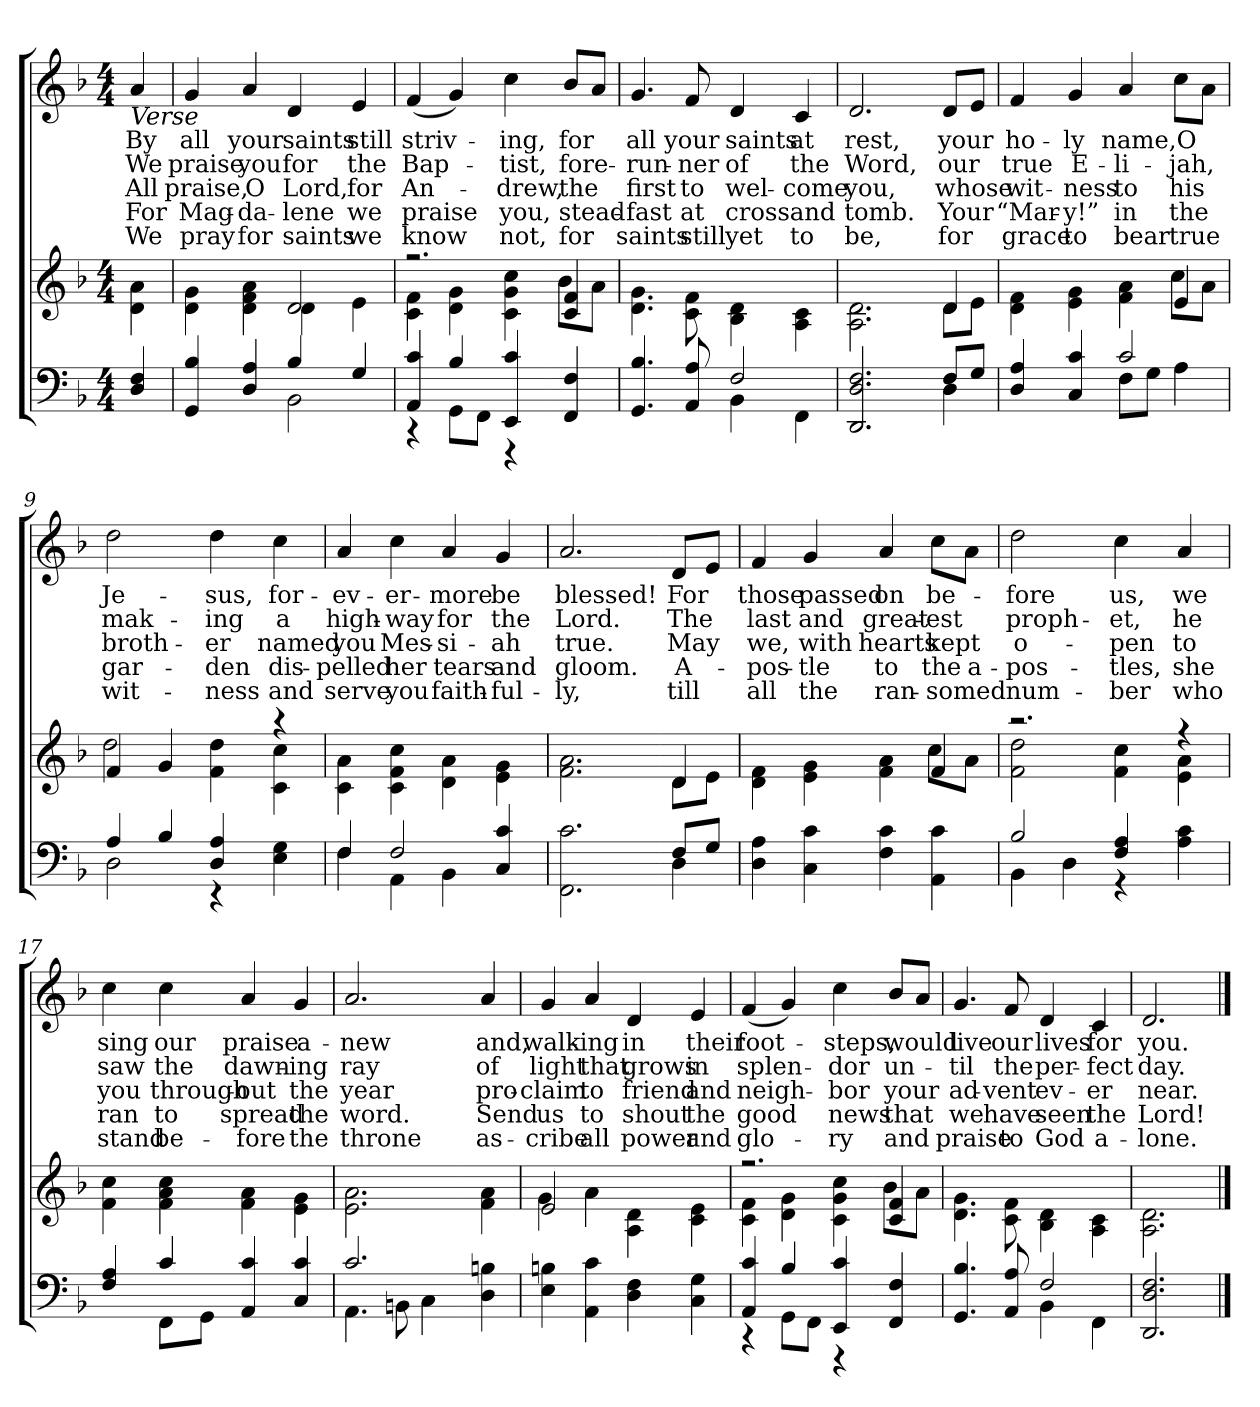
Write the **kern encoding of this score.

**kern	**kern	**kern	**text	**text	**text	**text	**text
*part2	*part2	*part1	*part1	*part1	*part1	*part1	*part1
*staff3	*staff2	*staff1	*staff1	*staff1	*staff1	*staff1	*staff1
*clefF4	*clefG2	*clefG2	*	*	*	*	*
*k[b-]	*k[b-]	*k[b-]	*	*	*	*	*
*M4/4	*M4/4	*M4/4	*	*	*	*	*
=1	=1	=1	=1	=1	=1	=1	=1
*^	*^	*	*	*	*	*	*
!	!	!	!	!LO:TX:b:i:t=Verse	!	!	!	!	!
!	!	!	!	!	!LO:LY:b	!LO:LY:b	!LO:LY:b	!LO:LY:b	!LO:LY:b
4ryy	4D/ 4F/	4ryy	4d\ 4a\	4a/	By	We	All	For	We
=2	=2	=2	=2	=2	=2	=2	=2	=2	=2
*	*^	*	*	*	*	*	*	*	*
!	!	!	!	!	!	!LO:LY:b	!LO:LY:b	!LO:LY:b	!LO:LY:b	!LO:LY:b
2ryy	2ryy	4GG/ 4B-/	2ryy	4d\ 4g\	4g/	all	praise	praise,	Mag-	pray
!	!	!	!	!	!	!LO:LY:b	!LO:LY:b	!LO:LY:b	!LO:LY:b	!LO:LY:b
.	.	4D/ 4A/	.	4d\ 4f\ 4a\	4a/	your	you	O	-da-	for
!	!	!	!	!	!	!LO:LY:b	!LO:LY:b	!LO:LY:b	!LO:LY:b	!LO:LY:b
4B-/	2BB-\	2ryy	2d/	4d\	4d/	saints	for	Lord,	-lene	saints
!	!	!	!	!	!	!LO:LY:b	!LO:LY:b	!LO:LY:b	!LO:LY:b	!LO:LY:b
4G/	.	.	.	4e\	4e/	still	the	for	we	we
*	*v	*v	*	*	*	*	*	*	*	*
=3	=3	=3	=3	=3	=3	=3	=3	=3	=3
!	!	!	!	!	!LO:LY:b	!LO:LY:b	!LO:LY:b	!LO:LY:b	!LO:LY:b
4AA/ 4c/	4r	2.r	4c\ 4f\	(<4f/	striv-	Bap-	An-	praise	know
4B-/	8GG\L	.	4d\ 4g\	4g/)	.	.	.	.	.
.	8FF\J	.	.	.	.	.	.	.	.
!	!	!	!	!	!LO:LY:b	!LO:LY:b	!LO:LY:b	!LO:LY:b	!LO:LY:b
4EE/ 4c/	4r	.	4c\ 4g\ 4cc\	4cc\	-ing,	-tist,	-drew,	you,	not,
!!LO:LB:g=z
=4-	=4-	=4-	=4-	=4-	=4-	=4-	=4-	=4-	=4-
!	!	!	!	!	!LO:LY:b	!LO:LY:b	!LO:LY:b	!LO:LY:b	!LO:LY:b
*v	*v	*	*	*	*	*	*	*	*
4FF/ 4F/	4c/ 4f/	8b-\L	8b-/L	for	fore-	the	stead-	for
.	.	8a\J	8a/J	.	.	.	.	.
=5	=5	=5	=5	=5	=5	=5	=5	=5
*^	*	*	*	*	*	*	*	*
!	!	!	!	!	!LO:LY:b	!LO:LY:b	!LO:LY:b	!LO:LY:b	!LO:LY:b
4.GG/ 4.B-/	2ryy	1ryy	4.d\ 4.g\	4.g/	all	-run-	first	-fast	saints
!	!	!	!	!	!LO:LY:b	!LO:LY:b	!LO:LY:b	!LO:LY:b	!LO:LY:b
8AA/ 8A/	.	.	8c\ 8f\	8f/	your	-ner	to	at	still
!	!	!	!	!	!LO:LY:b	!LO:LY:b	!LO:LY:b	!LO:LY:b	!LO:LY:b
2F/	4BB-\	.	4B-\ 4d\	4d/	saints	of	wel-	cross	yet
!	!	!	!	!	!LO:LY:b	!LO:LY:b	!LO:LY:b	!LO:LY:b	!LO:LY:b
.	4FF\	.	4A\ 4c\	4c/	at	the	-come	and	to
=6	=6	=6	=6	=6	=6	=6	=6	=6	=6
!	!	!	!	!	!LO:LY:b	!LO:LY:b	!LO:LY:b	!LO:LY:b	!LO:LY:b
*v	*v	*	*	*	*	*	*	*	*
2.DD/ 2.D/ 2.F/	2.ryy	2.A\ 2.d\	2.d/	rest,	Word,	you,	tomb.	be,
!!LO:LB:g=z
=7-	=7-	=7-	=7-	=7-	=7-	=7-	=7-	=7-
*^	*	*	*	*	*	*	*	*
!	!	!	!	!	!LO:LY:b	!LO:LY:b	!LO:LY:b	!LO:LY:b	!LO:LY:b
8F/L	4D\	4d/	8d\L	8d/L	your	our	whose	Your	for
8G/J	.	.	8e\J	8e/J	.	.	.	.	.
=8	=8	=8	=8	=8	=8	=8	=8	=8	=8
!	!	!	!	!	!LO:LY:b	!LO:LY:b	!LO:LY:b	!LO:LY:b	!LO:LY:b
4D/ 4A/	2ryy	2.ryy	4d\ 4f\	4f/	ho-	true	wit-	“Mar-	grace
!	!	!	!	!	!LO:LY:b	!LO:LY:b	!LO:LY:b	!LO:LY:b	!LO:LY:b
4C/ 4c/	.	.	4e\ 4g\	4g/	-ly	E-	-ness	-y!”	to
!	!	!	!	!	!LO:LY:b	!LO:LY:b	!LO:LY:b	!LO:LY:b	!LO:LY:b
2c/	8F\L	.	4f\ 4a\	4a/	name,	-li-	to	in	bear
.	8G\J	.	.	.	.	.	.	.	.
!	!	!	!	!	!LO:LY:b	!LO:LY:b	!LO:LY:b	!LO:LY:b	!LO:LY:b
.	4A\	4e/	8cc\L	8cc\L	O	-jah,	his	the	true
.	.	.	8a\J	8a\J	.	.	.	.	.
=9	=9	=9	=9	=9	=9	=9	=9	=9	=9
!	!	!	!	!	!LO:LY:b	!LO:LY:b	!LO:LY:b	!LO:LY:b	!LO:LY:b
4A/	2D\	4f/	2dd\	2dd\	Je-	mak-	broth-	gar-	wit-
4B-/	.	4g/	.	.	.	.	.	.	.
!	!	!	!	!	!LO:LY:b	!LO:LY:b	!LO:LY:b	!LO:LY:b	!LO:LY:b
4D/ 4A/	4r	4ryy	4f\ 4dd\	4dd\	-sus,	-ing	-er	-den	-ness
!!LO:LB:g=z
=10-	=10-	=10-	=10-	=10-	=10-	=10-	=10-	=10-	=10-
!	!	!	!	!	!LO:LY:b	!LO:LY:b	!LO:LY:b	!LO:LY:b	!LO:LY:b
*v	*v	*	*	*	*	*	*	*	*
4E\ 4G\	4r	4c\ 4cc\	4cc\	for-	a	named	dis-	and
=11	=11	=11	=11	=11	=11	=11	=11	=11
*^	*	*	*	*	*	*	*	*
!	!	!	!	!	!LO:LY:b	!LO:LY:b	!LO:LY:b	!LO:LY:b	!LO:LY:b
4F/	4F\	1ryy	4c\ 4a\	4a/	-ev-	high-	you	-pelled	serve
!	!	!	!	!	!LO:LY:b	!LO:LY:b	!LO:LY:b	!LO:LY:b	!LO:LY:b
2F/	4AA\	.	4c\ 4f\ 4cc\	4cc\	-er-	-way	Mes-	her	you
!	!	!	!	!	!LO:LY:b	!LO:LY:b	!LO:LY:b	!LO:LY:b	!LO:LY:b
.	4BB-\	.	4d\ 4a\	4a/	-more	for	-si-	tears	faith-
!	!	!	!	!	!LO:LY:b	!LO:LY:b	!LO:LY:b	!LO:LY:b	!LO:LY:b
4C/ 4c/	4ryy	.	4e\ 4g\	4g/	be	the	-ah	and	-ful-
=12	=12	=12	=12	=12	=12	=12	=12	=12	=12
!	!	!	!	!	!LO:LY:b	!LO:LY:b	!LO:LY:b	!LO:LY:b	!LO:LY:b
*v	*v	*	*	*	*	*	*	*	*
2.FF\ 2.c\	2.ryy	2.f\ 2.a\	2.a/	blessed!	Lord.	true.	gloom.	-ly,
!!LO:LB:g=z
=13-	=13-	=13-	=13-	=13-	=13-	=13-	=13-	=13-
*^	*	*	*	*	*	*	*	*
!	!	!	!	!	!LO:LY:b	!LO:LY:b	!LO:LY:b	!LO:LY:b	!LO:LY:b
8F/L	4D\	4d/	8d\L	8d/L	For	The	May	A-	till
8G/J	.	.	8e\J	8e/J	.	.	.	.	.
*v	*v	*	*	*	*	*	*	*	*
=14	=14	=14	=14	=14	=14	=14	=14	=14
!	!	!	!	!LO:LY:b	!LO:LY:b	!LO:LY:b	!LO:LY:b	!LO:LY:b
4D\ 4A\	2.ryy	4d\ 4f\	4f/	those	last	we,	-pos-	all
!	!	!	!	!LO:LY:b	!LO:LY:b	!LO:LY:b	!LO:LY:b	!LO:LY:b
4C\ 4c\	.	4e\ 4g\	4g/	passed	and	with	-tle	the
!	!	!	!	!LO:LY:b	!LO:LY:b	!LO:LY:b	!LO:LY:b	!LO:LY:b
4F\ 4c\	.	4f\ 4a\	4a/	on	great-	hearts	to	ran-
!	!	!	!	!LO:LY:b	!LO:LY:b	!LO:LY:b	!LO:LY:b	!LO:LY:b
4AA\ 4c\	4f/	8cc\L	8cc\L	be-	-est	kept	the	-somed
!	!	!	!	!	!	!	!LO:LY:b	!
.	.	8a\J	8a\J	.	.	.	a-	.
=15	=15	=15	=15	=15	=15	=15	=15	=15
*^	*	*	*	*	*	*	*	*
!	!	!	!	!	!LO:LY:b	!LO:LY:b	!LO:LY:b	!LO:LY:b	!LO:LY:b
2B-/	4BB-\	2.r	2f\ 2dd\	2dd\	-fore	proph-	o-	-pos-	num-
.	4D\	.	.	.	.	.	.	.	.
!	!	!	!	!	!LO:LY:b	!LO:LY:b	!LO:LY:b	!LO:LY:b	!LO:LY:b
4F/ 4A/	4r	.	4f\ 4cc\	4cc\	us,	-et,	-pen	-tles,	-ber
!!LO:LB:g=z
=16-	=16-	=16-	=16-	=16-	=16-	=16-	=16-	=16-	=16-
!	!	!	!	!	!LO:LY:b	!LO:LY:b	!LO:LY:b	!LO:LY:b	!LO:LY:b
*v	*v	*	*	*	*	*	*	*	*
4A\ 4c\	4r	4e\ 4a\	4a/	we	he	to	she	who
=17	=17	=17	=17	=17	=17	=17	=17	=17
*^	*	*	*	*	*	*	*	*
!	!	!	!	!	!LO:LY:b	!LO:LY:b	!LO:LY:b	!LO:LY:b	!LO:LY:b
4F/ 4A/	4ryy	1ryy	4f\ 4cc\	4cc\	sing	saw	you	ran	stand
!	!	!	!	!	!LO:LY:b	!LO:LY:b	!LO:LY:b	!LO:LY:b	!LO:LY:b
4c/	8FF\L	.	4f\ 4a\ 4cc\	4cc\	our	the	through-	to	be-
.	8GG\J	.	.	.	.	.	.	.	.
!	!	!	!	!	!LO:LY:b	!LO:LY:b	!LO:LY:b	!LO:LY:b	!LO:LY:b
4AA/ 4c/	2ryy	.	4f\ 4a\	4a/	praise	dawn-	-out	spread	-fore
!	!	!	!	!	!LO:LY:b	!LO:LY:b	!LO:LY:b	!LO:LY:b	!LO:LY:b
4C/ 4c/	.	.	4e\ 4g\	4g/	a-	-ing	the	the	the
=18	=18	=18	=18	=18	=18	=18	=18	=18	=18
!	!	!	!	!	!LO:LY:b	!LO:LY:b	!LO:LY:b	!LO:LY:b	!LO:LY:b
2.c/	4.AA\	2.ryy	2.e\ 2.a\	2.a/	-new	ray	year	word.	throne
.	8BBn\	.	.	.	.	.	.	.	.
.	4C\	.	.	.	.	.	.	.	.
!!LO:LB:g=z
=19-	=19-	=19-	=19-	=19-	=19-	=19-	=19-	=19-	=19-
!	!	!	!	!	!LO:LY:b	!LO:LY:b	!LO:LY:b	!LO:LY:b	!LO:LY:b
*v	*v	*	*	*	*	*	*	*	*
4D\ 4Bn\	4ryy	4f\ 4a\	4a/	and,	of	pro-	Send	as-
=20	=20	=20	=20	=20	=20	=20	=20	=20
!	!	!	!	!LO:LY:b	!LO:LY:b	!LO:LY:b	!LO:LY:b	!LO:LY:b
4E\ 4Bn\	2e/	4g\	4g/	walk-	light	-claim	us	-cribe
!	!	!	!	!LO:LY:b	!LO:LY:b	!LO:LY:b	!LO:LY:b	!LO:LY:b
4AA\ 4c\	.	4a\	4a/	-ing	that	to	to	all
!	!	!	!	!LO:LY:b	!LO:LY:b	!LO:LY:b	!LO:LY:b	!LO:LY:b
4D\ 4F\	2ryy	4A\ 4d\	4d/	in	grows	friend	shout	power
!	!	!	!	!LO:LY:b	!LO:LY:b	!LO:LY:b	!LO:LY:b	!LO:LY:b
4C\ 4G\	.	4c\ 4e\	4e/	their	in	and	the	and
=21	=21	=21	=21	=21	=21	=21	=21	=21
*^	*	*	*	*	*	*	*	*
!	!	!	!	!	!LO:LY:b	!LO:LY:b	!LO:LY:b	!LO:LY:b	!LO:LY:b
4AA/ 4c/	4r	2.r	4c\ 4f\	(<4f/	foot-	splen-	neigh-	good	glo-
4B-/	8GG\L	.	4d\ 4g\	4g/)	.	.	.	.	.
.	8FF\J	.	.	.	.	.	.	.	.
!	!	!	!	!	!LO:LY:b	!LO:LY:b	!LO:LY:b	!LO:LY:b	!LO:LY:b
4EE/ 4c/	4r	.	4c\ 4g\ 4cc\	4cc\	-steps,	-dor	-bor	news	-ry
!!LO:LB:g=z
=22-	=22-	=22-	=22-	=22-	=22-	=22-	=22-	=22-	=22-
!	!	!	!	!	!LO:LY:b	!LO:LY:b	!LO:LY:b	!LO:LY:b	!LO:LY:b
*v	*v	*	*	*	*	*	*	*	*
4FF/ 4F/	4c/ 4f/	8b-\L	8b-/L	would	un-	your	that	and
.	.	8a\J	8a/J	.	.	.	.	.
=23	=23	=23	=23	=23	=23	=23	=23	=23
*^	*	*	*	*	*	*	*	*
!	!	!	!	!	!LO:LY:b	!LO:LY:b	!LO:LY:b	!LO:LY:b	!LO:LY:b
4.GG/ 4.B-/	2ryy	1ryy	4.d\ 4.g\	4.g/	live	-til	ad-	we	praise
!	!	!	!	!	!LO:LY:b	!LO:LY:b	!LO:LY:b	!LO:LY:b	!LO:LY:b
8AA/ 8A/	.	.	8c\ 8f\	8f/	our	the	-vent	have	to
!	!	!	!	!	!LO:LY:b	!LO:LY:b	!LO:LY:b	!LO:LY:b	!LO:LY:b
2F/	4BB-\	.	4B-\ 4d\	4d/	lives	per-	ev-	seen	God
!	!	!	!	!	!LO:LY:b	!LO:LY:b	!LO:LY:b	!LO:LY:b	!LO:LY:b
.	4FF\	.	4A\ 4c\	4c/	for	-fect	-er	the	a-
=24	=24	=24	=24	=24	=24	=24	=24	=24	=24
!	!	!	!	!	!LO:LY:b	!LO:LY:b	!LO:LY:b	!LO:LY:b	!LO:LY:b
*v	*v	*	*	*	*	*	*	*	*
2.DD/ 2.D/ 2.F/	2.ryy	2.A\ 2.d\	2.d/	you.	day.	near.	Lord!	-lone.
*	*v	*v	*	*	*	*	*	*
==	==	==	==	==	==	==	==
*-	*-	*-	*-	*-	*-	*-	*-
